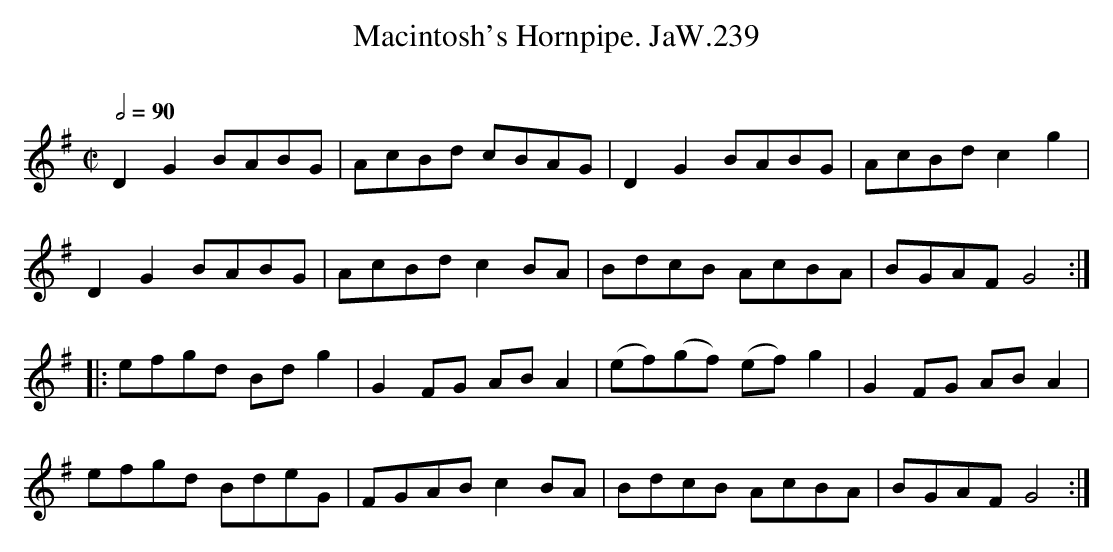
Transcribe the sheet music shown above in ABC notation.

X:1
T:Macintosh's Hornpipe. JaW.239
M:C|
L:1/8
Q:1/2=90
O:
K:G
D2G2 BABG|AcBd cBAG|D2G2 BABG|AcBd c2g2|
D2G2 BABG|AcBd c2BA|BdcB AcBA|BGAF G4:|
|:efgd Bdg2|G2FG ABA2|(ef)(gf) (ef)g2|G2FG ABA2|
efgd BdeG|FGAB c2BA|BdcB AcBA|BGAF G4:|
